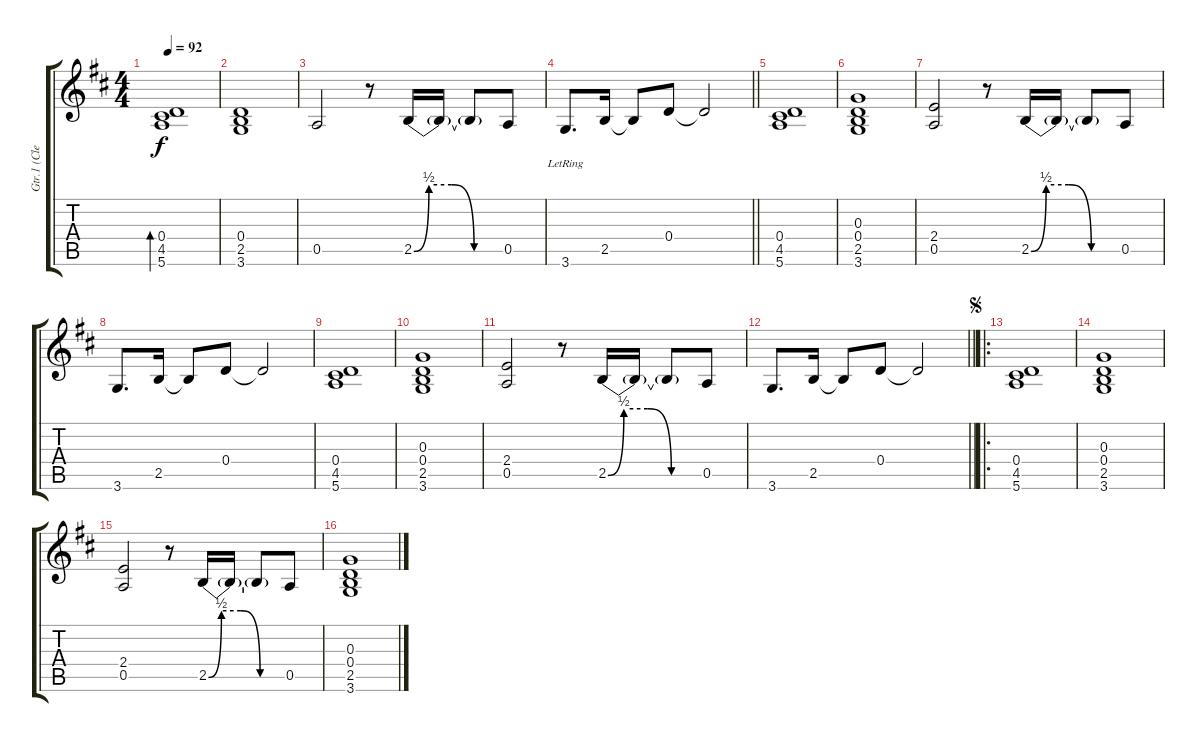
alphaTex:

\track ("Gtr.1 (Clean)" "Gtr.1 (Cle") {instrument electricguitarclean}
\staff {score tabs}
\tuning (E4 B3 G3 D3 A2 E2) {hide}
\ts (4 4)
\tempo 92
\clef g2
\ks d
(0.4 4.5 5.6).1{bd 30 dy f instrument electricguitarclean} |
(0.4 2.5 3.6).1 |
0.5.2 r.8 2.5{be (custom 0 0 10 2 25 2 40 0 60 0)}.16 2.5{t}.16 2.5{t}.8 0.5.8 |
\barLineRight lightlight
3.6{lr}.8{d} 2.5.16 2.5{t}.8 0.4.8 0.4{t}.2 |
(0.4 4.5 5.6).1 |
(0.3 0.4 2.5 3.6).1 |
(2.4 0.5).2 r.8 2.5{be (custom 0 0 10 2 25 2 40 0 60 0)}.16 2.5{t}.16 2.5{t}.8 0.5.8 |
3.6.8{d} 2.5.16 2.5{t}.8 0.4.8 0.4{t}.2 |
(0.4 4.5 5.6).1 |
(0.3 0.4 2.5 3.6).1 |
(2.4 0.5).2 r.8 2.5{be (custom 0 0 10 2 25 2 40 0 60 0)}.16 2.5{t}.16 2.5{t}.8 0.5.8 |
\barLineRight lightlight
3.6.8{d} 2.5.16 2.5{t}.8 0.4.8 0.4{t}.2 |
\ro
\jump segno
(0.4 4.5 5.6).1 |
(0.3 0.4 2.5 3.6).1 |
(2.4 0.5).2 r.8 2.5{be (custom 0 0 10 2 25 2 40 0 60 0)}.16 2.5{t}.16 2.5{t}.8 0.5.8 |
(0.3 0.4 2.5 3.6).1
